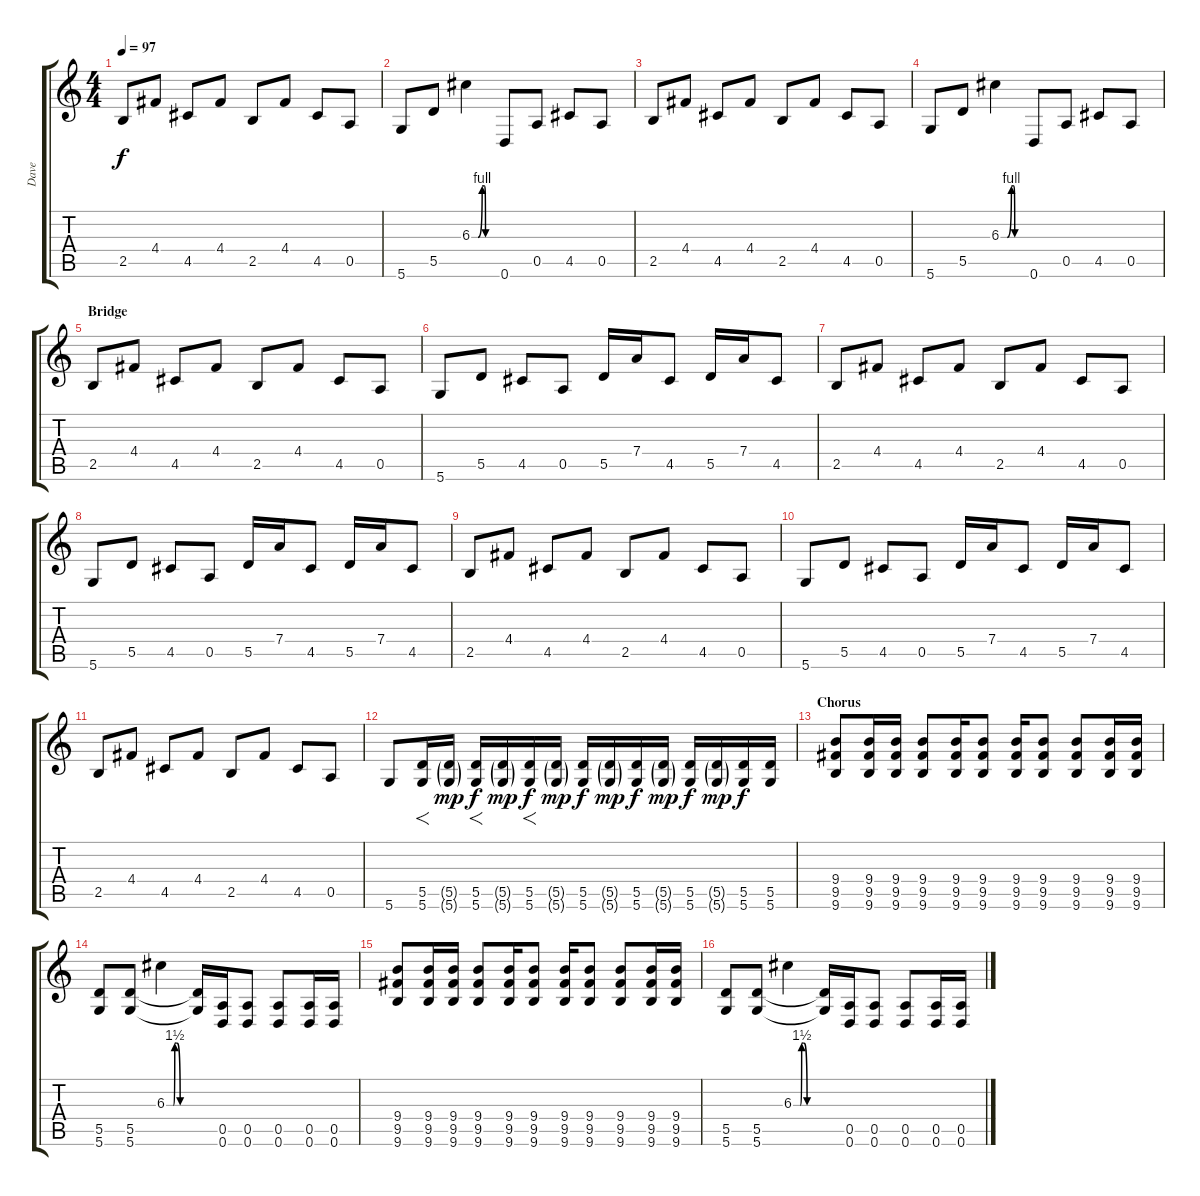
\track ("Dave" "Dave") {instrument distortionguitar}
\staff {score tabs}
\tuning (E4 B3 G3 D3 A2 D2) {hide}
\ts (4 4)
\tempo 97
\clef g2
\ks c
2.5.8{dy f} 4.4.8 4.5.8 4.4.8 2.5.8 4.4.8 4.5.8 0.5.8 |
5.6.8 5.5.8 6.3{be (custom 0 0 15 0 25 4 31 4 33 0 45 0 60 0)}.4 0.6.8 0.5.8 4.5.8 0.5.8 |
2.5.8 4.4.8 4.5.8 4.4.8 2.5.8 4.4.8 4.5.8 0.5.8 |
5.6.8 5.5.8 6.3{be (custom 0 0 15 0 25 4 31 4 33 0 45 0 60 0)}.4 0.6.8 0.5.8 4.5.8 0.5.8 |
\section ("" "Bridge")
2.5.8{instrument electricguitarclean} 4.4.8 4.5.8 4.4.8 2.5.8 4.4.8 4.5.8 0.5.8 |
5.6.8 5.5.8 4.5.8 0.5.8 5.5.16 7.4.16 4.5.8 5.5.16 7.4.16 4.5.8 |
2.5.8 4.4.8 4.5.8 4.4.8 2.5.8 4.4.8 4.5.8 0.5.8 |
5.6.8 5.5.8 4.5.8 0.5.8 5.5.16 7.4.16 4.5.8 5.5.16 7.4.16 4.5.8 |
2.5.8 4.4.8 4.5.8 4.4.8 2.5.8 4.4.8 4.5.8 0.5.8 |
5.6.8 5.5.8 4.5.8 0.5.8 5.5.16 7.4.16 4.5.8 5.5.16 7.4.16 4.5.8 |
2.5.8 4.4.8 4.5.8 4.4.8 2.5.8 4.4.8 4.5.8 0.5.8 |
5.6.8{instrument electricguitarclean} (5.5 5.6).16{f} (5.5{g} 5.6{g}).16{dy mp} (5.5 5.6).16{f dy f} (5.5{g} 5.6{g}).16{dy mp} (5.5 5.6).16{f dy f} (5.5{g} 5.6{g}).16{dy mp volume 16} (5.5 5.6).16{dy f} (5.5{g} 5.6{g}).16{dy mp} (5.5 5.6).16{dy f} (5.5{g} 5.6{g}).16{dy mp} (5.5 5.6).16{dy f} (5.5{g} 5.6{g}).16{dy mp} (5.5 5.6).16{dy f} (5.5 5.6).16 |
\section ("" "Chorus")
(9.4 9.5 9.6).8{instrument distortionguitar} (9.4 9.5 9.6).16 (9.4 9.5 9.6).16 (9.4 9.5 9.6).8 (9.4 9.5 9.6).16 (9.4 9.5 9.6).8 (9.4 9.5 9.6).16 (9.4 9.5 9.6).8 (9.4 9.5 9.6).8 (9.4 9.5 9.6).16 (9.4 9.5 9.6).16 |
(5.5 5.6).8 (5.5 5.6).8 6.3{be (custom 0 0 15 0 18 6 21 6 23 6 30 0 35 0 45 0 60 0)}.4 (5.5{t} 5.6{t}).16 (0.5 0.6).16 (0.5 0.6).8 (0.5 0.6).8 (0.5 0.6).16 (0.5 0.6).16 |
(9.4 9.5 9.6).8{instrument distortionguitar} (9.4 9.5 9.6).16 (9.4 9.5 9.6).16 (9.4 9.5 9.6).8 (9.4 9.5 9.6).16 (9.4 9.5 9.6).8 (9.4 9.5 9.6).16 (9.4 9.5 9.6).8 (9.4 9.5 9.6).8 (9.4 9.5 9.6).16 (9.4 9.5 9.6).16 |
(5.5 5.6).8 (5.5 5.6).8 6.3{be (custom 0 0 15 0 18 6 21 6 23 6 30 0 35 0 45 0 60 0)}.4 (5.5{t} 5.6{t}).16 (0.5 0.6).16 (0.5 0.6).8 (0.5 0.6).8 (0.5 0.6).16 (0.5 0.6).16
